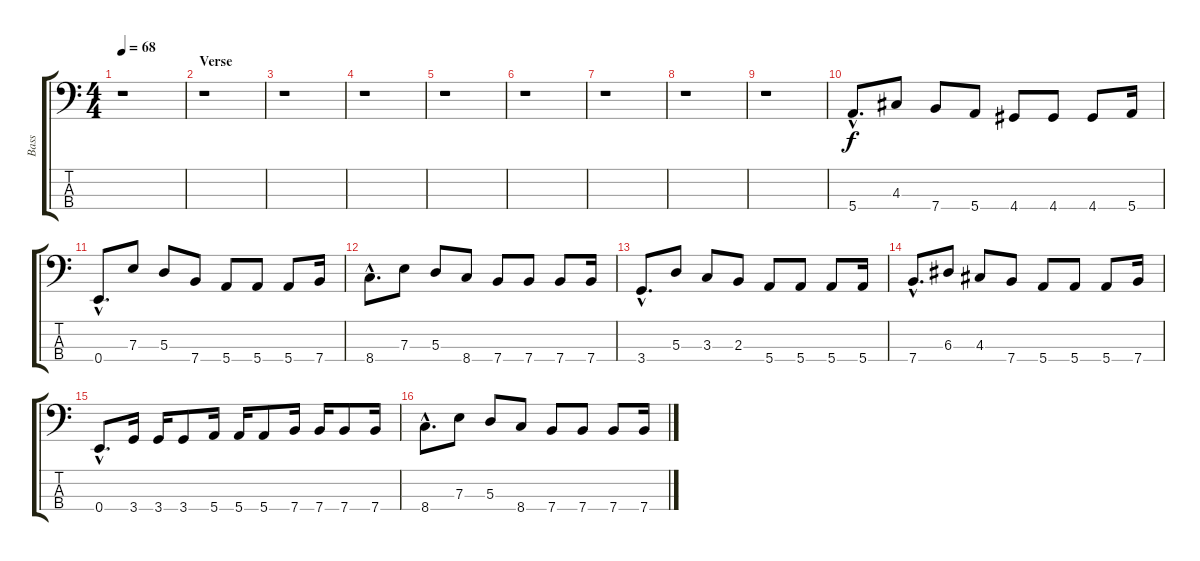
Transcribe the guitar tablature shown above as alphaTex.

\track ("Bass" "Bass") {instrument electricbasspick}
\staff {score tabs}
\tuning (G2 D2 A1 E1) {hide}
\ts (4 4)
\tempo 68
\clef f4
\ks c
r.1{dy f instrument electricbasspick} |
\section ("" "Verse")
r.1 |
r.1 |
r.1 |
r.1 |
r.1 |
r.1 |
r.1 |
r.1 |
5.4{hac}.8{d} 4.3.8 7.4.8 5.4.8 4.4.8 4.4.8 4.4.8 5.4.16 |
0.4{hac}.8{d} 7.3.8 5.3.8 7.4.8 5.4.8 5.4.8 5.4.8 7.4.16 |
8.4{hac}.8{d} 7.3.8 5.3.8 8.4.8 7.4.8 7.4.8 7.4.8 7.4.16 |
3.4{hac}.8{d} 5.3.8 3.3.8 2.3.8 5.4.8 5.4.8 5.4.8 5.4.16 |
7.4{hac}.8{d} 6.3.8 4.3.8 7.4.8 5.4.8 5.4.8 5.4.8 7.4.16 |
0.4{hac}.8{d} 3.4.16 3.4.16 3.4.8 5.4.16 5.4.16 5.4.8 7.4.16 7.4.16 7.4.8 7.4.16 |
8.4{hac}.8{d} 7.3.8 5.3.8 8.4.8 7.4.8 7.4.8 7.4.8 7.4.16
